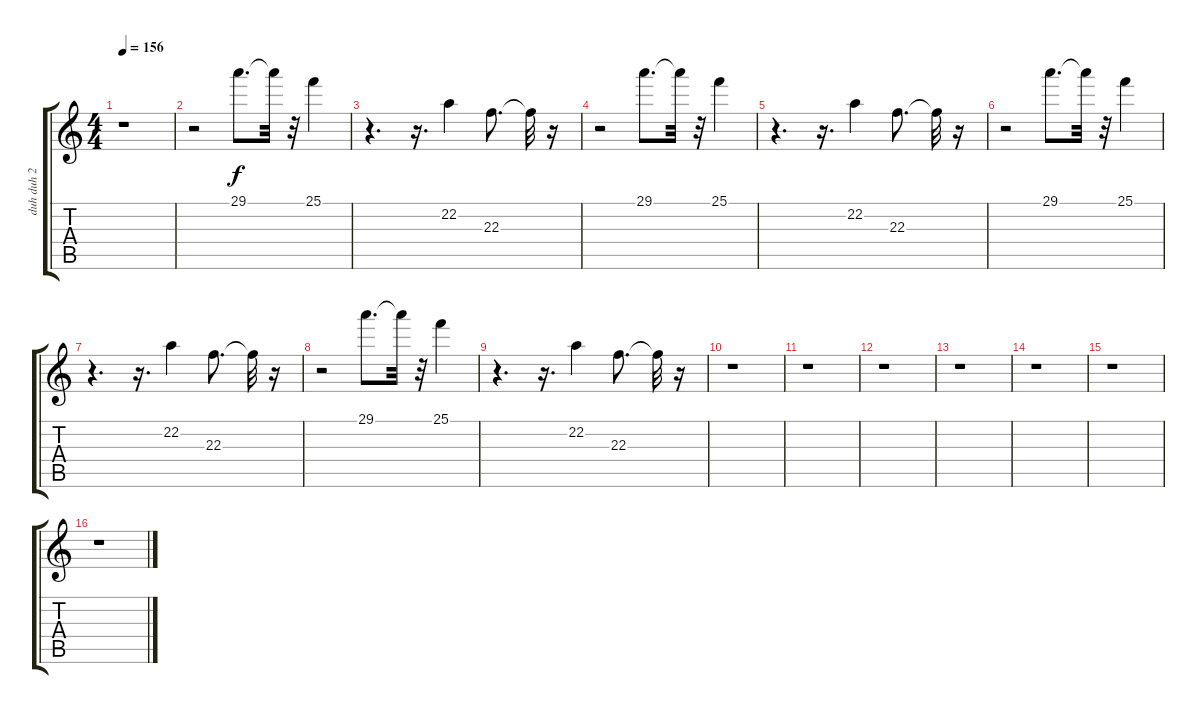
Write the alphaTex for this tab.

\track ("duh duh 2" "duh duh 2") {instrument shakuhachi}
\staff {score tabs}
\tuning (E4 B3 G3 D3 A2 E2) {hide}
\ts (4 4)
\tempo 156
\clef g2
\ks c
r.1{dy f} |
r.2 29.1.8{d} 29.1{t}.32 r.32 25.1.4 |
r.4{d} r.16{d} 22.2.4 22.3.8{d} 22.3{t}.32 r.16 |
r.2 29.1.8{d} 29.1{t}.32 r.32 25.1.4 |
r.4{d} r.16{d} 22.2.4 22.3.8{d} 22.3{t}.32 r.16 |
r.2 29.1.8{d} 29.1{t}.32 r.32 25.1.4 |
r.4{d} r.16{d} 22.2.4 22.3.8{d} 22.3{t}.32 r.16 |
r.2 29.1.8{d} 29.1{t}.32 r.32 25.1.4 |
r.4{d} r.16{d} 22.2.4 22.3.8{d} 22.3{t}.32 r.16 |
r.1 |
r.1 |
r.1 |
r.1 |
r.1 |
r.1 |
r.1
